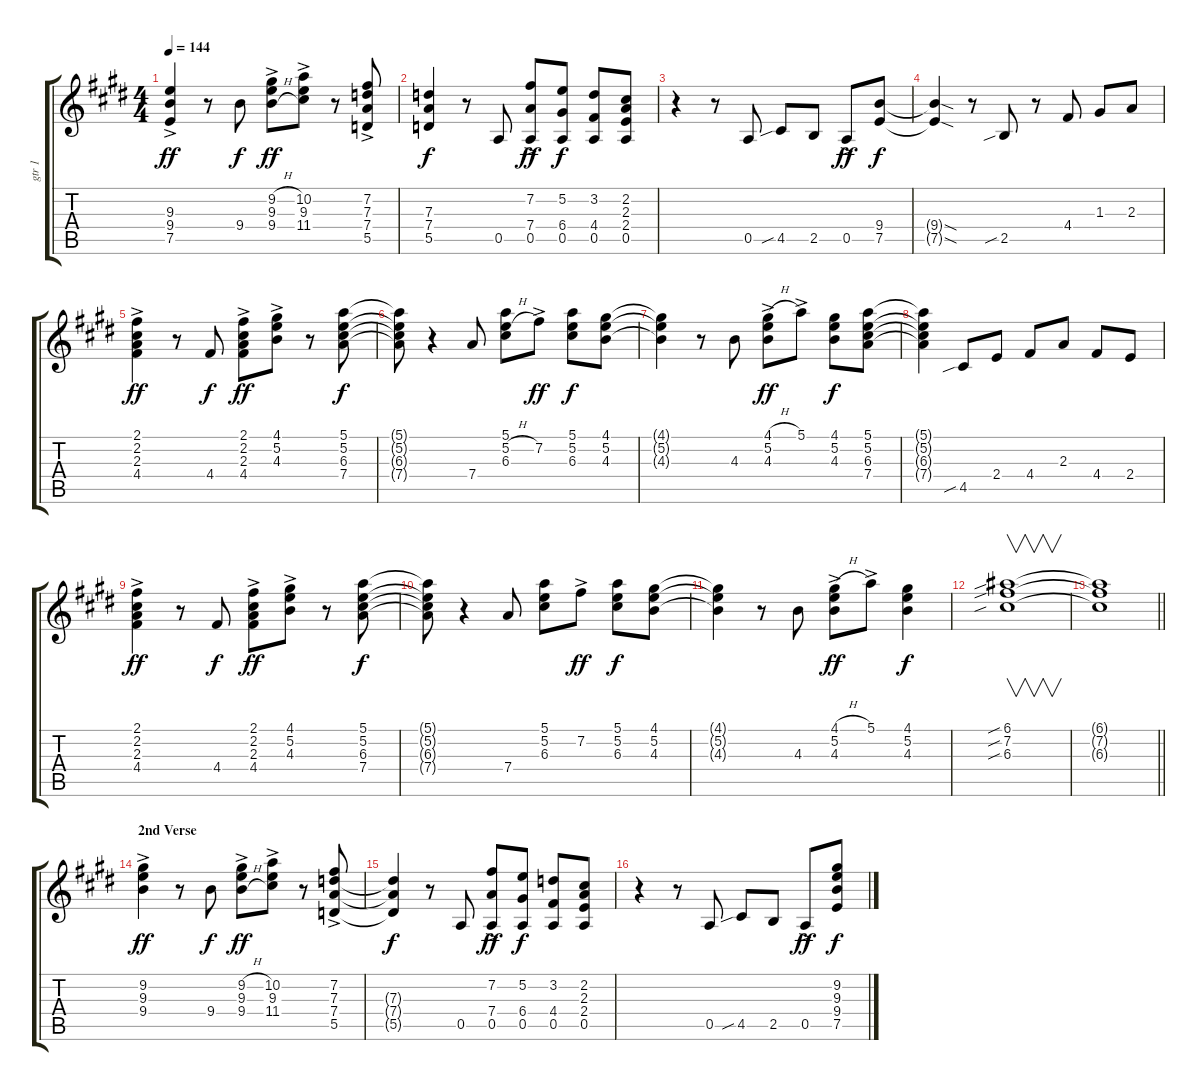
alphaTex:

\track ("gtr 1 " "gtr 1 ") {instrument distortionguitar}
\staff {score tabs}
\tuning (E4 B3 G3 D3 A2 E2) {hide}
\ts (4 4)
\tempo 144
\clef g2
\ks c#minor
(9.3{ac} 9.4{ac} 7.5{ac}).4{dy ff} r.8 9.4.8{dy f} (9.2{h ac} 9.3{ac} 9.4{h ac}).8{dy ff} (10.2{ac} 9.3{ac} 11.4{ac}).8 r.8 (7.2{ac} 7.3{ac} 7.4{ac} 5.5{ac}).8 |
\ks e
(7.3 7.4 5.5).4{dy f} r.8 0.5.8 (7.2{ac} 7.4{ac} 0.5{ac}).8{dy ff} (5.2 6.4 0.5).8{dy f} (3.2 4.4 0.5).8 (2.2 2.3 2.4 0.5).8 |
\ks c#minor
r.4 r.8 0.5.8 4.5{sib}.8 2.5.8 0.5{ac}.8{dy ff} (9.4 7.5).8{dy f} |
(9.4{sod t} 7.5{sod t}).4 r.8 2.5{sib}.8 r.8 4.4.8 1.3.8 2.3.8 |
\ks e
(2.1{ac} 2.2{ac} 2.3{ac} 4.4{ac}).4{dy ff} r.8 4.4.8{dy f} (2.1{ac} 2.2{ac} 2.3{ac} 4.4{ac}).8{dy ff} (4.1{ac} 5.2{ac} 4.3{ac}).8 r.8 (5.1 5.2 6.3 7.4).8{dy f} |
\ks c#minor
(5.1{t} 5.2{t} 6.3{t} 7.4{t}).8 r.4 7.4.8 (5.1 5.2{h} 6.3).8 7.2{ac}.8{dy ff} (5.1 5.2 6.3).8{dy f} (4.1 5.2 4.3).8 |
(4.1{t} 5.2{t} 4.3{t}).4 r.8 4.3.8 (4.1{h ac} 5.2{ac} 4.3{ac}).8{dy ff} 5.1{ac}.8 (4.1 5.2 4.3).8{dy f} (5.1 5.2 6.3 7.4).8 |
(5.1{t} 5.2{t} 6.3{t} 7.4{t}).4 4.5{sib}.8 2.4.8 4.4.8 2.3.8 4.4.8 2.4.8 |
\ks e
(2.1{ac} 2.2{ac} 2.3{ac} 4.4{ac}).4{dy ff} r.8 4.4.8{dy f} (2.1{ac} 2.2{ac} 2.3{ac} 4.4{ac}).8{dy ff} (4.1{ac} 5.2{ac} 4.3{ac}).8 r.8 (5.1 5.2 6.3 7.4).8{dy f} |
\ks c#minor
(5.1{t} 5.2{t} 6.3{t} 7.4{t}).8 r.4 7.4.8 (5.1 5.2 6.3).8 7.2{ac}.8{dy ff} (5.1 5.2 6.3).8{dy f} (4.1 5.2 4.3).8 |
(4.1{t} 5.2{t} 4.3{t}).4 r.8 4.3.8 (4.1{h ac} 5.2{ac} 4.3{ac}).8{dy ff} 5.1{ac}.8 (4.1 5.2 4.3).4{dy f} |
(6.1{sib} 7.2{sib} 6.3{sib}).1{v} |
\barLineRight lightlight
(6.1{t} 7.2{t} 6.3{t}).1 |
\section ("" "2nd Verse")
(9.2{ac} 9.3{ac} 9.4{ac}).4{dy ff} r.8 9.4.8{dy f} (9.2{h ac} 9.3{ac} 9.4{h ac}).8{dy ff} (10.2{ac} 9.3{ac} 11.4{ac}).8 r.8 (7.2{ac} 7.3{ac} 7.4{ac} 5.5{ac}).8 |
\ks e
(7.3{t} 7.4{t} 5.5{t}).4{dy f} r.8 0.5.8 (7.2{ac} 7.4{ac} 0.5{ac}).8{dy ff} (5.2 6.4 0.5).8{dy f} (3.2 4.4 0.5).8 (2.2 2.3 2.4 0.5).8 |
\ks c#minor
r.4 r.8 0.5.8 4.5{sib}.8 2.5.8 0.5{ac}.8{dy ff} (9.2 9.3 9.4 7.5).8{dy f}
